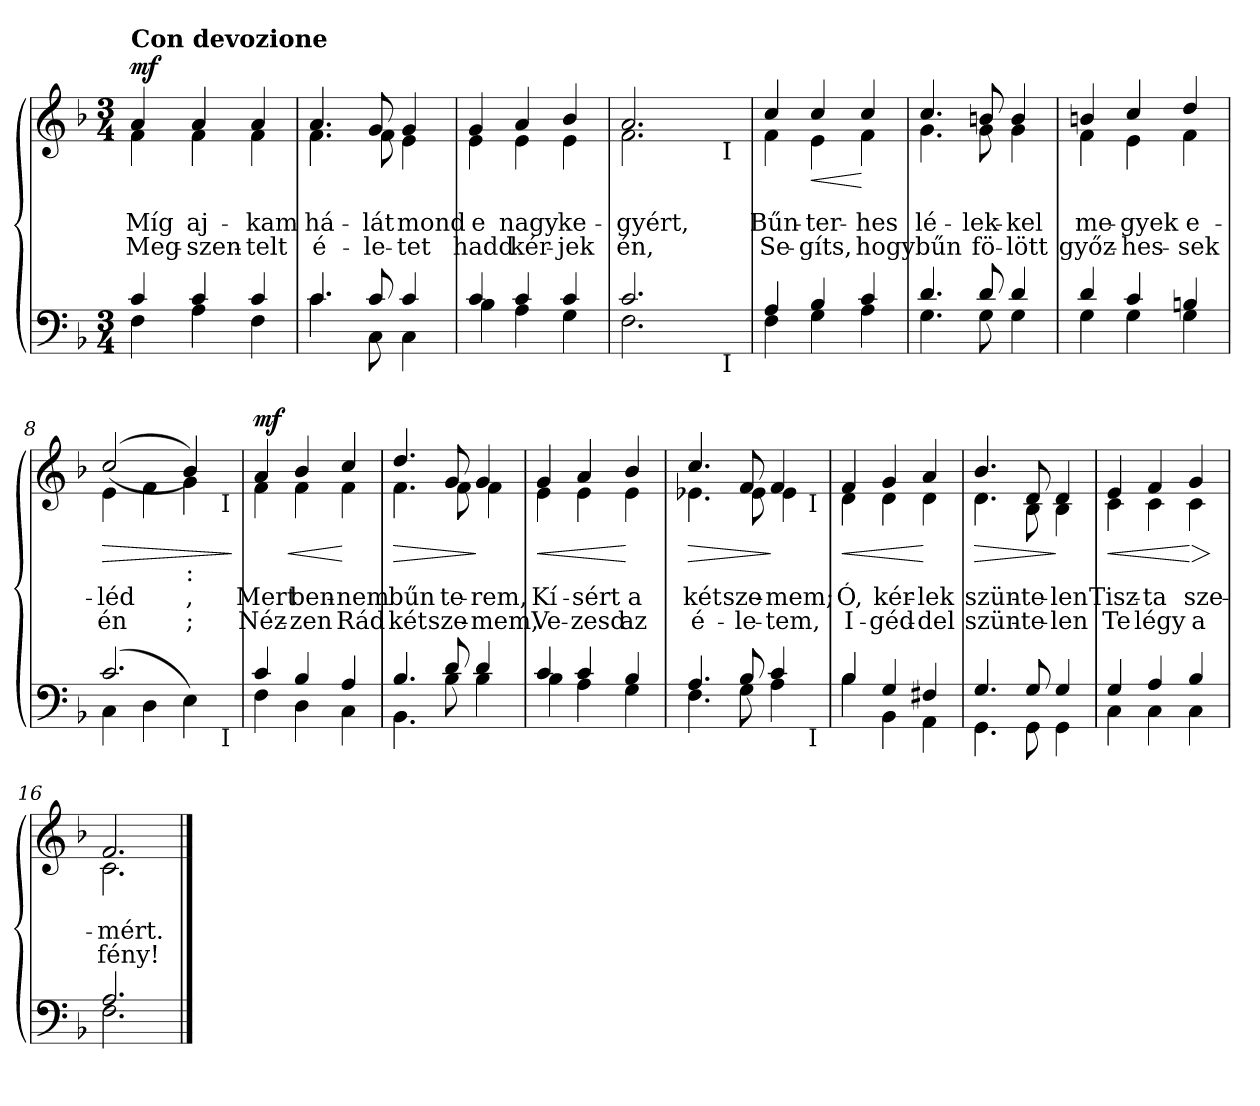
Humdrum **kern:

**kern	**kern	**text	**text	**text	**dynam
*part2	*part1	*part1	*part1	*part1	*part1
*staff2	*staff1	*staff1	*staff1	*staff1	*staff1
*clefF4	*clefG2	*	*	*	*
*k[b-]	*k[b-]	*	*	*	*
*F:	*F:	*	*	*	*
*M3/4	*M3/4	*	*	*	*
=1	=1	=1	=1	=1	=1
*^	*	*	*	*	*
!	!	!	!LO:LY:b	!	!LO:LY:b	!
*	*	*^	*	*	*	*
!	!	!LO:TX:a:B:t=Con devozione	!	!	!	!	!
!	!	!	!	!	!LO:LY:b	!	!LO:DY:b
4c/	4F\	4a/	4f\	.	Míg	Meg-	mf
!	!	!	!	!LO:LY:b	!	!LO:LY:b	!
!	!	!	!	!	!LO:LY:b	!	!
4c/	4A\	4a/	4f\	.	aj-	-szen-	.
!	!	!	!	!LO:LY:b	!	!LO:LY:b	!
!	!	!	!	!	!LO:LY:b	!	!
4c/	4F\	4a/	4f\	.	-kam	-telt	.
=2	=2	=2	=2	=2	=2	=2	=2
!	!	!	!	!LO:LY:b	!	!LO:LY:b	!
!	!	!	!	!	!LO:LY:b	!	!
4.c/	4.c\	4.a/	4.f\	.	há-	é-	.
!	!	!	!	!LO:LY:b	!	!LO:LY:b	!
!	!	!	!	!	!LO:LY:b	!	!
8c/	8C\	8g/	8f\	.	-lát	-le-	.
!	!	!	!	!LO:LY:b	!	!LO:LY:b	!
!	!	!	!	!	!LO:LY:b	!	!
4c/	4C\	4g/	4e\	.	mond	-tet	.
=3	=3	=3	=3	=3	=3	=3	=3
!	!	!	!	!LO:LY:b	!	!LO:LY:b	!
!	!	!	!	!	!LO:LY:b	!	!
4c/	4B-\	4g/	4e\	.	e	hadd	.
!	!	!	!	!LO:LY:b	!	!LO:LY:b	!
!	!	!	!	!	!LO:LY:b	!	!
4c/	4A\	4a/	4e\	.	nagy	kér-	.
!	!	!	!	!LO:LY:b	!	!LO:LY:b	!
!	!	!	!	!	!LO:LY:b	!	!
4c/	4G\	4b-/	4e\	.	ke-	-jek	.
*	*	*v	*v	*	*	*	*
=4	=4	=4	=4	=4	=4	=4
*	*	*^	*	*	*	*
!	!	!	!	!LO:LY:b	!	!LO:LY:b	!
!	!	!	!	!	!LO:LY:b	!	!
*	*^	*	*^	*	*	*	*
2.c/	2.F\	2ryy	2.a/	2.f\	2ryy	.	-gyért,	én,	.
.	.	8ryy	.	.	8ryy	.	.	.	.
!	!	!	!	!	!LO:TX:b:t=I	!	!	!	!
!	!	!LO:TX:b:t=I	!	!	!	!	!	!	!
.	.	8ryy	.	.	8ryy	.	.	.	.
*	*v	*v	*	*	*	*	*	*	*
*	*	*v	*v	*v	*	*	*	*
!!LO:LB:g=z
=5	=5	=5	=5	=5	=5	=5
*	*^	*^	*	*	*	*
*	*	*	*	*^	*	*	*	*
!	!	!	!	!	!	!LO:LY:b	!	!LO:LY:b	!
*	*v	*v	*	*	*	*	*	*	*
*	*	*	*v	*v	*	*	*	*
*	*^	*	*^	*	*	*	*
!	!	!	!	!	!	!	!LO:LY:b	!	!
*	*v	*v	*	*	*	*	*	*	*
*	*	*	*v	*v	*	*	*	*
4A/	4F\	4cc/	4f\	.	Bűn-	Se-	.
!	!	!	!	!LO:LY:b	!	!LO:LY:b	!LO:HP:b
!	!	!	!	!	!LO:LY:b	!	!
4B-/	4G\	4cc/	4e\	.	-ter-	-gíts,	<
!	!	!	!	!LO:LY:b	!	!LO:LY:b	!
!	!	!	!	!	!LO:LY:b	!	!
4c/	4A\	4cc/	4f\	.	-hes	hogy	[
=6	=6	=6	=6	=6	=6	=6	=6
!	!	!	!	!LO:LY:b	!	!LO:LY:b	!
!	!	!	!	!	!LO:LY:b	!	!
4.d/	4.G\	4.cc/	4.g\	.	lé-	bűn	.
!	!	!	!	!LO:LY:b	!	!LO:LY:b	!
!	!	!	!	!	!LO:LY:b	!	!
8d/	8G\	8bn/	8g\	.	-lek-	fö-	.
!	!	!	!	!LO:LY:b	!	!LO:LY:b	!
!	!	!	!	!	!LO:LY:b	!	!
4d/	4G\	4b/	4g\	.	-kel	-lött	.
=7	=7	=7	=7	=7	=7	=7	=7
!	!	!	!	!LO:LY:b	!	!LO:LY:b	!
!	!	!	!	!	!LO:LY:b	!	!
4d/	4G\	4bn/	4f\	.	me-	győz-	.
!	!	!	!	!LO:LY:b	!	!LO:LY:b	!
!	!	!	!	!	!LO:LY:b	!	!
4c/	4G\	4cc/	4e\	.	-gyek	-hes-	.
!	!	!	!	!LO:LY:b	!	!LO:LY:b	!
!	!	!	!	!	!LO:LY:b	!	!
4Bn/	4G\	4dd/	4f\	.	e-	-sek	.
*	*	*v	*v	*	*	*	*
=8	=8	=8	=8	=8	=8	=8
*	*	*^	*	*	*	*
!	!	!	!	!LO:LY:b	!	!LO:LY:b	!LO:HP:b
!	!	!	!	!	!LO:LY:b	!	!
*	*^	*	*^	*	*	*	*
(<2.c/	4C\	2ryy	(<(>2cc/	4e\	2ryy	.	léd	én	>
.	4D\	.	.	4f\	.	.	.	.	.
!	!	!	!	!	!	!LO:LY:b	!LO:LY:b	!LO:LY:b	!
.	4E\)	8ryy	4b-/))	4g\	8ryy	:	-,	;	.
.	.	32ryy	.	.	32ryy	.	.	.	.
!	!	!	!	!	!LO:TX:b:t=I	!	!	!	!
!	!	!LO:TX:b:t=I	!	!	!	!	!	!	!
.	.	16.ryy	.	.	16.ryy	.	.	.	.
.	.	.	.	.	.	.	.	.	]
*	*v	*v	*	*	*	*	*	*	*
*	*	*v	*v	*v	*	*	*	*
!!LO:LB:g=z
=9	=9	=9	=9	=9	=9	=9
*	*^	*^	*	*	*	*
*	*	*	*	*^	*	*	*	*
!	!	!	!	!	!	!LO:LY:b	!	!LO:LY:b	!LO:HP:b
*	*v	*v	*	*	*	*	*	*	*
*	*	*	*v	*v	*	*	*	*
*	*^	*	*^	*	*	*	*
!	!	!	!	!	!	!	!LO:LY:b	!	!LO:DY:n=1:a
*	*v	*v	*	*	*	*	*	*	*
*	*	*	*v	*v	*	*	*	*
4c/	4F\	4a/	4f\	.	Mert	Néz-	< mf
!	!	!	!	!LO:LY:b	!	!LO:LY:b	!
!	!	!	!	!	!LO:LY:b	!	!
4B-/	4D\	4b-/	4f\	.	ben-	-zen	.
!	!	!	!	!LO:LY:b	!	!LO:LY:b	!
!	!	!	!	!	!LO:LY:b	!	!
4A/	4C\	4cc/	4f\	.	-nem	Rád	[
=10	=10	=10	=10	=10	=10	=10	=10
!	!	!	!	!LO:LY:b	!	!LO:LY:b	!LO:HP:b
!	!	!	!	!	!LO:LY:b	!	!
4.B-/	4.BB-\	4.dd/	4.f\	.	bűn	két	>
!	!	!	!	!LO:LY:b	!	!LO:LY:b	!
!	!	!	!	!	!LO:LY:b	!	!
8d/	8B-\	8g/	8f\	.	te-	sze-	.
!	!	!	!	!LO:LY:b	!	!LO:LY:b	!
!	!	!	!	!	!LO:LY:b	!	!
4d/	4B-\	4g/	4f\	.	-rem,	-mem,	]
=11	=11	=11	=11	=11	=11	=11	=11
!	!	!	!	!LO:LY:b	!	!LO:LY:b	!LO:HP:b
!	!	!	!	!	!LO:LY:b	!	!
4c/	4B-\	4g/	4e\	.	Kí-	Ve-	<
!	!	!	!	!LO:LY:b	!	!LO:LY:b	!
!	!	!	!	!	!LO:LY:b	!	!
4c/	4A\	4a/	4e\	.	-sért	-zesd	.
!	!	!	!	!LO:LY:b	!	!LO:LY:b	!
!	!	!	!	!	!LO:LY:b	!	!
4B-/	4G\	4b-/	4e\	.	a	az	[
*	*	*v	*v	*	*	*	*
=12	=12	=12	=12	=12	=12	=12
*	*	*^	*	*	*	*
!	!	!	!	!LO:LY:b	!	!LO:LY:b	!LO:HP:b
!	!	!	!	!	!LO:LY:b	!	!
*	*^	*	*^	*	*	*	*
4.A/	4.F\	2ryy	4.cc/	4.e-X\	2ryy	.	két	é-	>
!	!	!	!	!	!	!LO:LY:b	!	!LO:LY:b	!
!	!	!	!	!	!	!	!LO:LY:b	!	!
8B-/	8G\	.	8f/	8e-\	.	.	sze-	-le-	.
!	!	!	!	!	!	!LO:LY:b	!	!LO:LY:b	!
!	!	!	!	!	!	!	!LO:LY:b	!	!
4c/	4A\	8ryy	4f/	4e-\	8ryy	.	-mem;	-tem,	]
.	.	32ryy	.	.	32ryy	.	.	.	.
!	!	!	!	!	!LO:TX:b:t=I	!	!	!	!
!	!	!LO:TX:b:t=I	!	!	!	!	!	!	!
.	.	16.ryy	.	.	16.ryy	.	.	.	.
*	*v	*v	*	*	*	*	*	*	*
*	*	*v	*v	*v	*	*	*	*
!!LO:LB:g=z
=13	=13	=13	=13	=13	=13	=13
*	*^	*^	*	*	*	*
*	*	*	*	*^	*	*	*	*
!	!	!	!	!	!	!LO:LY:b	!	!LO:LY:b	!LO:HP:b
*	*v	*v	*	*	*	*	*	*	*
*	*	*	*v	*v	*	*	*	*
*	*^	*	*^	*	*	*	*
!	!	!	!	!	!	!	!LO:LY:b	!	!
*	*v	*v	*	*	*	*	*	*	*
*	*	*	*v	*v	*	*	*	*
4B-/	4B-\	4f/	4d\	.	Ó,	I-	<
!	!	!	!	!LO:LY:b	!	!LO:LY:b	!
!	!	!	!	!	!LO:LY:b	!	!
4G/	4BB-\	4g/	4d\	.	kér-	-géd-	.
!	!	!	!	!LO:LY:b	!	!LO:LY:b	!
!	!	!	!	!	!LO:LY:b	!	!
4F#X/	4AA\	4a/	4d\	.	-lek	-del	[
=14	=14	=14	=14	=14	=14	=14	=14
!	!	!	!	!LO:LY:b	!	!LO:LY:b	!LO:HP:b
!	!	!	!	!	!LO:LY:b	!	!
4.G/	4.GG\	4.b-/	4.d\	.	szün-	szün-	>
!	!	!	!	!LO:LY:b	!	!LO:LY:b	!
!	!	!	!	!	!LO:LY:b	!	!
8G/	8GG\	8d/	8B-\	.	-te-	-te-	.
!	!	!	!	!LO:LY:b	!	!LO:LY:b	!
!	!	!	!	!	!LO:LY:b	!	!
4G/	4GG\	4d/	4B-\	.	-len	-len	]
=15	=15	=15	=15	=15	=15	=15	=15
!	!	!	!	!LO:LY:b	!	!LO:LY:b	!LO:HP:b
!	!	!	!	!	!LO:LY:b	!	!
4G/	4C\	4e/	4c\	.	Tisz-	Te	<
!	!	!	!	!LO:LY:b	!	!LO:LY:b	!
!	!	!	!	!	!LO:LY:b	!	!
4A/	4C\	4f/	4c\	.	-ta	légy	.
!	!	!	!	!LO:LY:b	!	!LO:LY:b	!LO:HP:n=1:b
!	!	!	!	!	!LO:LY:b	!	!
4B-/	4C\	4g/	4c\	.	sze-	a	[ >
*v	*v	*	*	*	*	*	*
*	*v	*v	*	*	*	*
.	.	.	.	.	]
=16	=16	=16	=16	=16	=16
*^	*	*	*	*	*
!	!	!	!LO:LY:b	!	!LO:LY:b	!
*	*	*^	*	*	*	*
!	!	!	!	!	!LO:LY:b	!	!
2.A/	2.F\	2.f/	2.c\	.	-mért.	fény!	.
*v	*v	*	*	*	*	*	*
*	*v	*v	*	*	*	*
==	==	==	==	==	==
*-	*-	*-	*-	*-	*-
